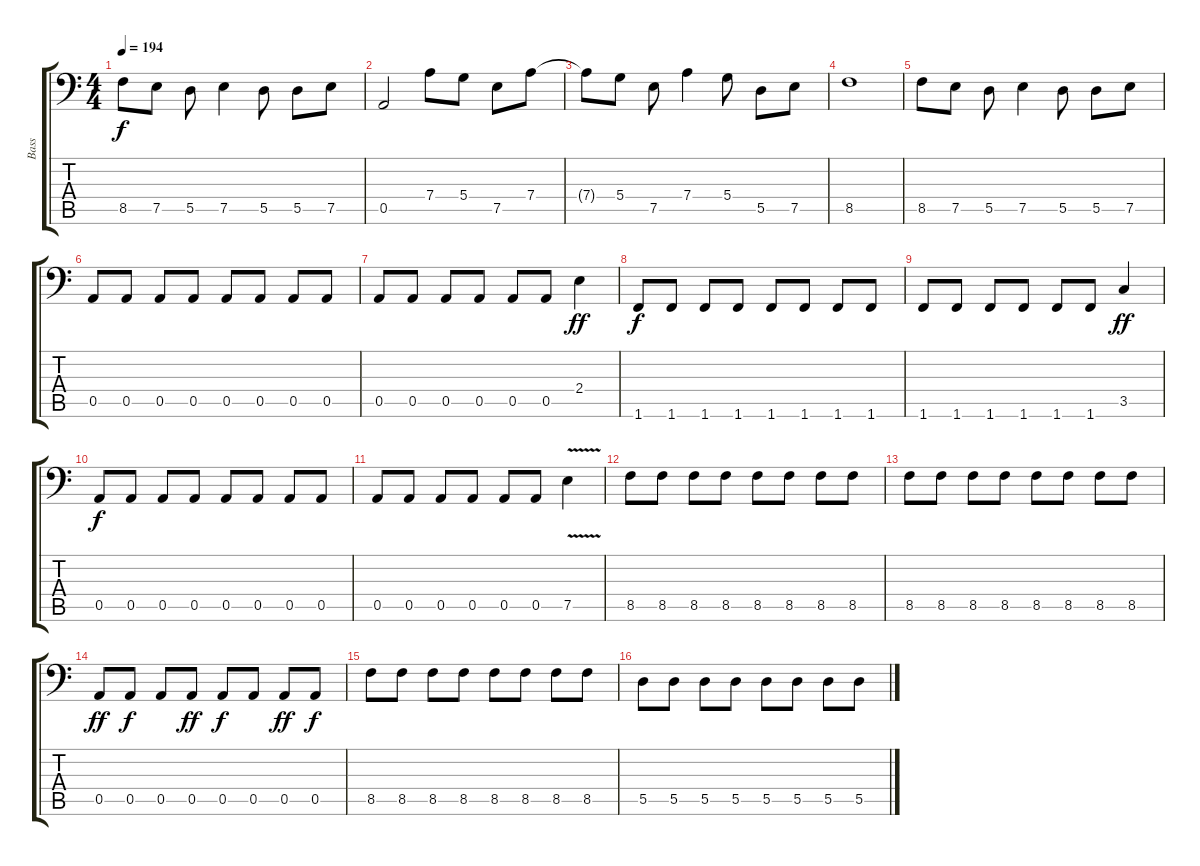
\track ("Bass" "Bass") {instrument electricbassfinger}
\staff {score tabs}
\tuning (E3 B2 G2 D2 A1 E1) {hide}
\ts (4 4)
\tempo 194
\clef f4
\ks c
8.5.8{dy f} 7.5.8 5.5.8 7.5.4 5.5.8 5.5.8 7.5.8 |
0.5.2 7.4.8 5.4.8 7.5.8 7.4.8 |
7.4{t}.8 5.4.8 7.5.8 7.4.4 5.4.8 5.5.8 7.5.8 |
8.5.1 |
8.5.8 7.5.8 5.5.8 7.5.4 5.5.8 5.5.8 7.5.8 |
0.5.8 0.5.8 0.5.8 0.5.8 0.5.8 0.5.8 0.5.8 0.5.8 |
0.5.8 0.5.8 0.5.8 0.5.8 0.5.8 0.5.8 2.4.4{dy ff} |
1.6.8{dy f} 1.6.8 1.6.8 1.6.8 1.6.8 1.6.8 1.6.8 1.6.8 |
1.6.8 1.6.8 1.6.8 1.6.8 1.6.8 1.6.8 3.5.4{dy ff} |
0.5.8{dy f} 0.5.8 0.5.8 0.5.8 0.5.8 0.5.8 0.5.8 0.5.8 |
0.5.8 0.5.8 0.5.8 0.5.8 0.5.8 0.5.8 7.5{v}.4 |
8.5.8 8.5.8 8.5.8 8.5.8 8.5.8 8.5.8 8.5.8 8.5.8 |
8.5.8 8.5.8 8.5.8 8.5.8 8.5.8 8.5.8 8.5.8 8.5.8 |
0.5.8{dy ff} 0.5.8{dy f} 0.5.8 0.5.8{dy ff} 0.5.8{dy f} 0.5.8 0.5.8{dy ff} 0.5.8{dy f} |
8.5.8 8.5.8 8.5.8 8.5.8 8.5.8 8.5.8 8.5.8 8.5.8 |
5.5.8 5.5.8 5.5.8 5.5.8 5.5.8 5.5.8 5.5.8 5.5.8
